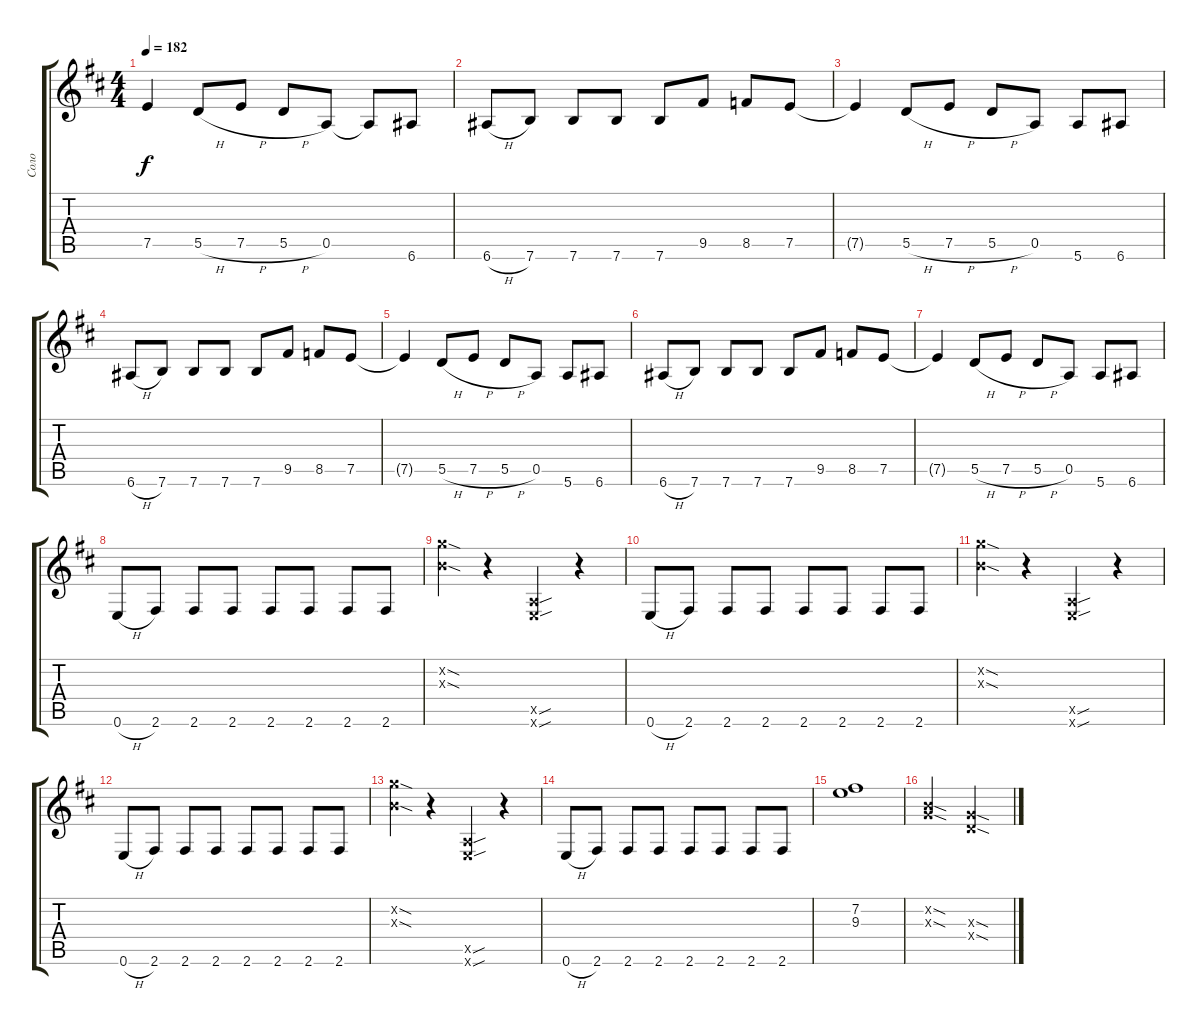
\track ("Соло" "Соло") {instrument distortionguitar}
\staff {score tabs}
\tuning (E4 B3 G3 D3 A2 E2) {hide}
\ts (4 4)
\tempo 182
\clef g2
\ks d
7.5{t}.4{dy f} 5.5{h}.8 7.5{h}.8 5.5{h}.8 0.5.8 0.5{t}.8 6.6.8 |
6.6{h}.8 7.6.8 7.6.8 7.6.8 7.6.8 9.5.8 8.5.8 7.5.8 |
7.5{t}.4 5.5{h}.8 7.5{h}.8 5.5{h}.8 0.5.8 5.6.8 6.6.8 |
6.6{h}.8 7.6.8 7.6.8 7.6.8 7.6.8 9.5.8 8.5.8 7.5.8 |
7.5{t}.4 5.5{h}.8 7.5{h}.8 5.5{h}.8 0.5.8 5.6.8 6.6.8 |
6.6{h}.8 7.6.8 7.6.8 7.6.8 7.6.8 9.5.8 8.5.8 7.5.8 |
7.5{t}.4 5.5{h}.8 7.5{h}.8 5.5{h}.8 0.5.8 5.6.8 6.6.8 |
0.6{h}.8 2.6.8 2.6.8 2.6.8 2.6.8 2.6.8 2.6.8 2.6.8 |
(0.2{sod x} 12.3{sod x}).4{volume 16} r.4 (0.5{sou x} 0.6{sou x}).4 r.4{volume 9} |
0.6{h}.8 2.6.8 2.6.8 2.6.8 2.6.8 2.6.8 2.6.8 2.6.8 |
(0.2{sod x} 12.3{sod x}).4{volume 16} r.4 (0.5{sou x} 0.6{sou x}).4 r.4{volume 9} |
0.6{h}.8 2.6.8 2.6.8 2.6.8 2.6.8 2.6.8 2.6.8 2.6.8 |
(0.2{sod x} 12.3{sod x}).4{volume 16} r.4 (0.5{sou x} 0.6{sou x}).4 r.4{volume 9} |
0.6{h}.8 2.6.8 2.6.8 2.6.8 2.6.8 2.6.8 2.6.8 2.6.8 |
(7.2 9.3).1 |
(0.2{sod x} 0.3{sod x}).2 (0.3{sod x} 0.4{sod x}).2
